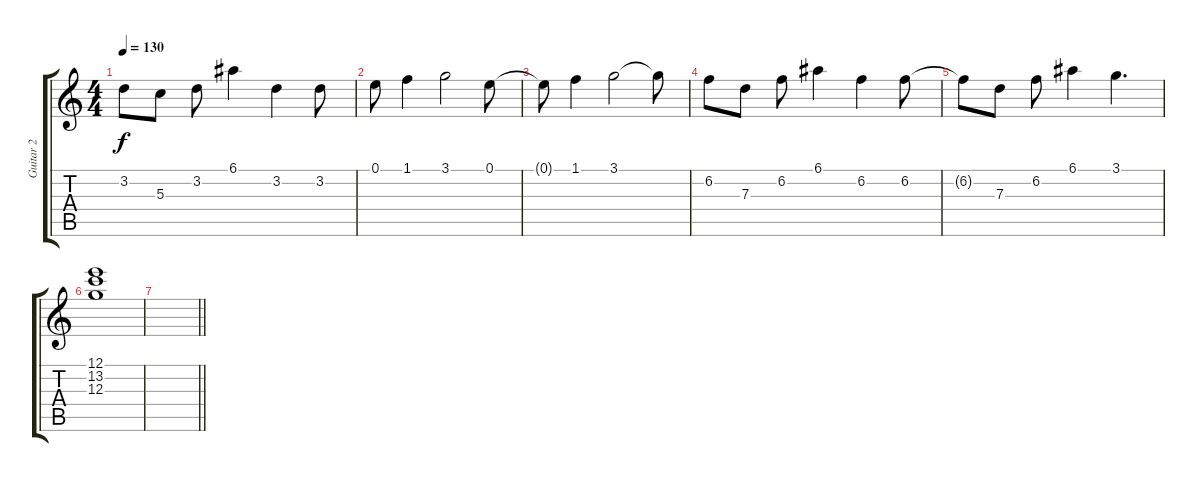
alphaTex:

\track ("Guitar 2" "Guitar 2") {instrument electricguitarclean}
\staff {score tabs}
\tuning (E4 B3 G3 D3 A2 E2) {hide}
\ts (4 4)
\tempo 130
\clef g2
\ks c
3.2{t}.8{dy f} 5.3.8 3.2.8 6.1.4 3.2.4 3.2.8 |
0.1.8 1.1.4 3.1.2 0.1.8 |
0.1{t}.8 1.1.4 3.1.2 3.1{t}.8 |
6.2.8 7.3.8 6.2.8 6.1.4 6.2.4 6.2.8 |
6.2{t}.8 7.3.8 6.2.8 6.1.4 3.1.4{d} |
(12.1 13.2 12.3).1 |
\barLineRight lightlight
